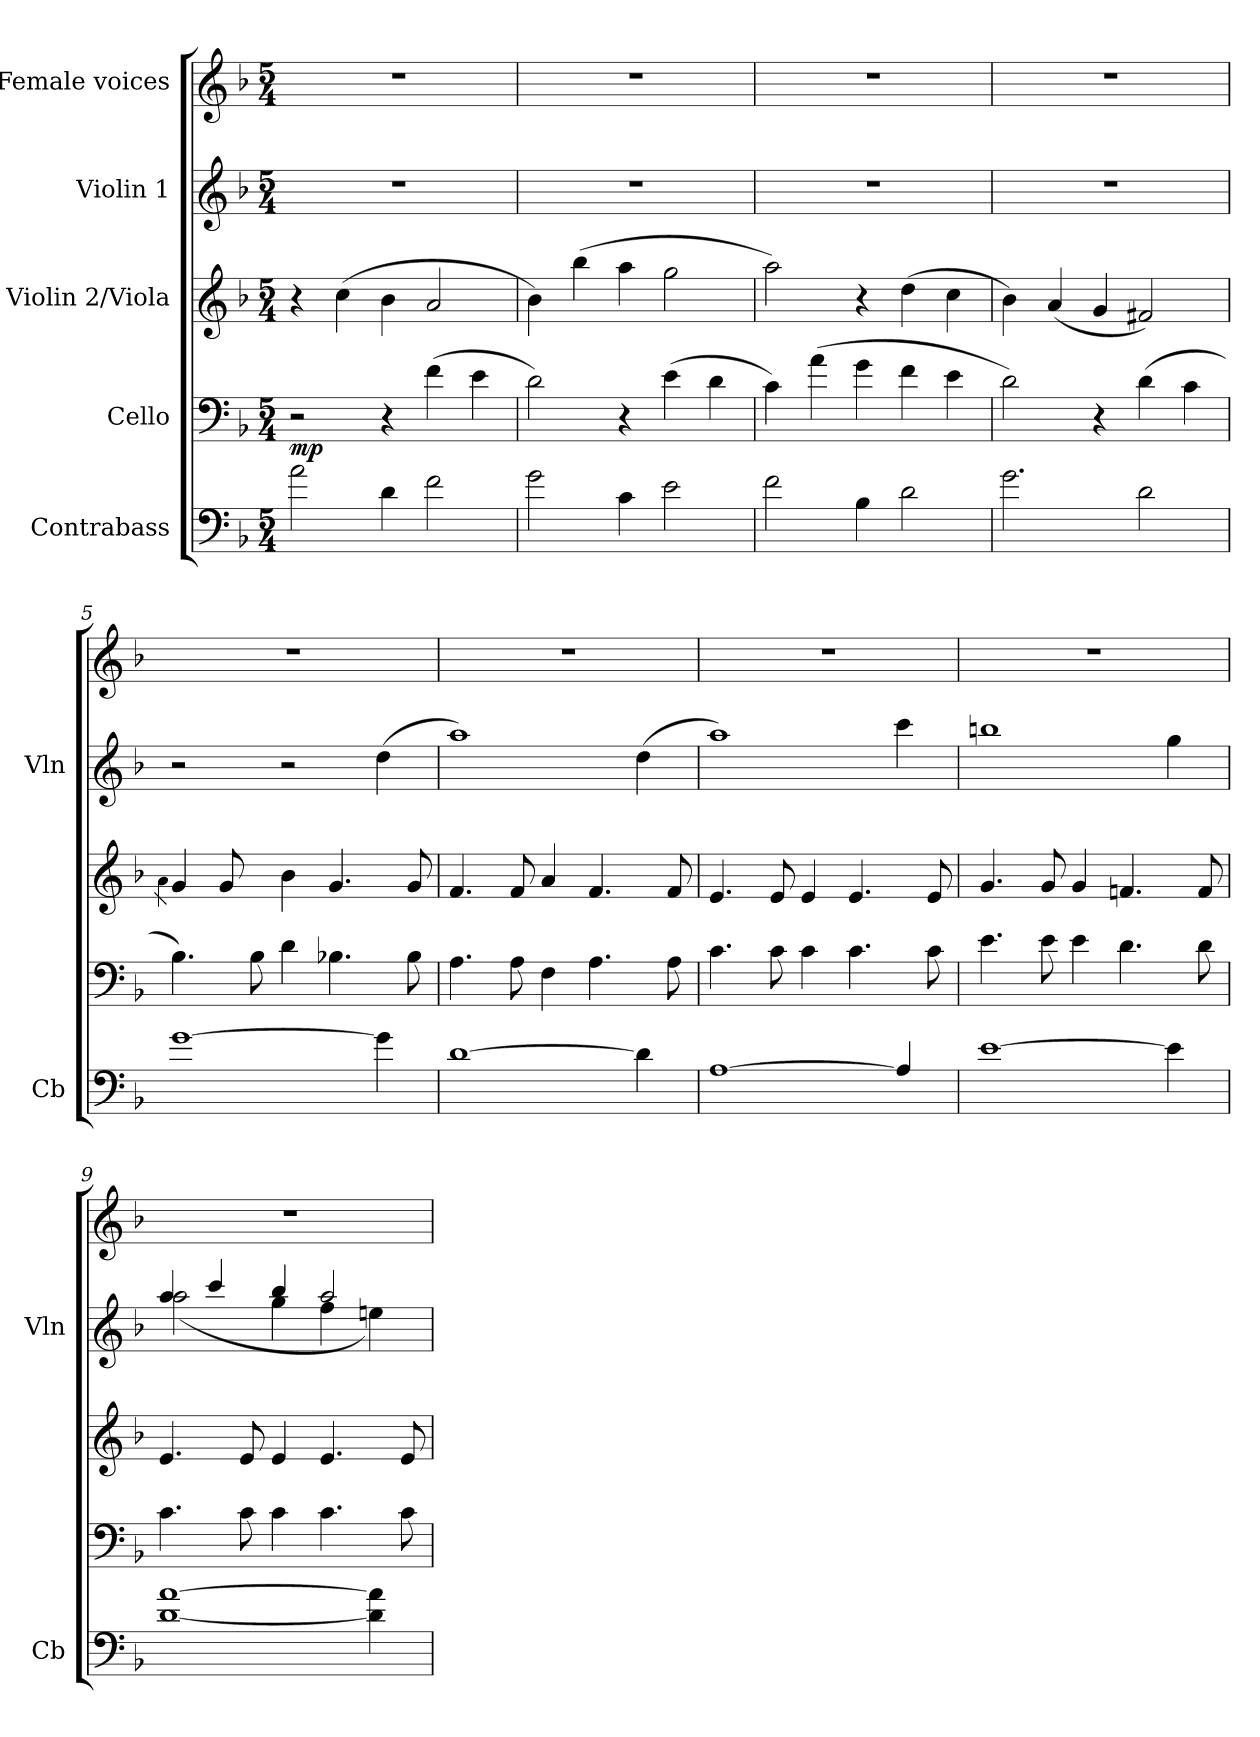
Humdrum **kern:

**kern	**dynam	**kern	**kern	**dynam	**kern	**kern
*part5	*part5	*part4	*part3	*part3	*part2	*part1
*staff5	*staff5	*staff4	*staff3	*staff3	*staff2	*staff1
*I"Contrabass	*	*I"Cello	*I"Violin 2/Viola	*	*I"Violin 1	*I"Female voices
*I'Cb	*	*	*	*	*I'Vln	*
*clefF4	*	*clefF4	*clefG2	*	*clefG2	*clefG2
*ITrd7c12	*	*	*	*	*	*
*k[b-]	*	*k[b-]	*k[b-]	*	*k[b-]	*k[b-]
*F:	*	*F:	*F:	*	*F:	*F:
*M5/4	*	*M5/4	*M5/4	*	*M5/4	*M5/4
=1	=1	=1	=1	=1	=1	=1
!	!LO:DY:a	!	!	!LO:DY:a	!LO:N:vis=1	!LO:N:vis=1
!	!	!	!	!LO:DY:n=1:a	!	!
!	!	!	!	!LO:DY:n=2:b	!	!
2A\	mp	2r	4r	mp mf mf	4%5r	4%5r
.	.	.	(>4cc\	.	.	.
4D\	.	4r	4b-\	.	.	.
2F\	.	(>4f\	2a/	.	.	.
.	.	4e\	.	.	.	.
=2	=2	=2	=2	=2	=2	=2
!	!	!	!	!	!LO:N:vis=1	!LO:N:vis=1
2G\	.	2d\)	4b-\)	.	4%5r	4%5r
.	.	.	(>4bb-\	.	.	.
4C\	.	4r	4aa\	.	.	.
2E\	.	(>4e\	2gg\	.	.	.
.	.	4d\	.	.	.	.
=3	=3	=3	=3	=3	=3	=3
!	!	!	!	!	!LO:N:vis=1	!LO:N:vis=1
2F\	.	4c\)	2aa\)	.	4%5r	4%5r
.	.	(>4a\	.	.	.	.
4BB-\	.	4g\	4r	.	.	.
2D\	.	4f\	(>4dd\	.	.	.
.	.	4e\	4cc\	.	.	.
=4	=4	=4	=4	=4	=4	=4
!	!	!	!	!	!LO:N:vis=1	!LO:N:vis=1
2.G\	.	2d\)	4b-\)	.	4%5r	4%5r
.	.	.	(<4a/	.	.	.
.	.	4r	4g/	.	.	.
2D\	.	(>4d\	2f#X/)	.	.	.
.	.	4c\	.	.	.	.
=5	=5	=5	=5	=5	=5	=5
*	*	*	*^	*	*	*
.	.	.	.	4qa\	.	.	.
!	!	!	!	!	!	!	!LO:N:vis=1
[>1G	.	4.B-\)	4g/	4ryy	.	2r	4%5r
.	.	.	1ryy	8g/	.	.	.
.	.	8B-\	.	8ryy	.	.	.
.	.	4d\	.	4b-\	.	2r	.
.	.	4.B-X\	.	4.g/	.	.	.
4G\]	.	.	.	.	.	(>4dd\	.
.	.	8B-\	.	8g/	.	.	.
!!LO:LB:g=z
=6	=6	=6	=6	=6	=6	=6	=6
!	!	!	!	!	!	!	!LO:N:vis=1
*	*	*	*v	*v	*	*	*
[>1D	.	4.A\	4.f/	.	1aa)	4%5r
.	.	8A\	8f/	.	.	.
.	.	4F\	4a/	.	.	.
.	.	4.A\	4.f/	.	.	.
4D\]	.	.	.	.	(>4dd\	.
.	.	8A\	8f/	.	.	.
=7	=7	=7	=7	=7	=7	=7
!	!	!	!	!	!	!LO:N:vis=1
[<1AA	.	4.c\	4.e/	.	1aa)	4%5r
.	.	8c\	8e/	.	.	.
.	.	4c\	4e/	.	.	.
.	.	4.c\	4.e/	.	.	.
4AA/]	.	.	.	.	4ccc\	.
.	.	8c\	8e/	.	.	.
=8	=8	=8	=8	=8	=8	=8
!	!	!	!	!	!	!LO:N:vis=1
[>1E	.	4.e\	4.g/	.	1bbn	4%5r
.	.	8e\	8g/	.	.	.
.	.	4e\	4g/	.	.	.
.	.	4.d\	4.fn/	.	.	.
4E\]	.	.	.	.	4gg\	.
.	.	8d\	8f/	.	.	.
=9	=9	=9	=9	=9	=9	=9
*	*	*	*	*	*^	*
!	!	!	!	!	!	!	!LO:N:vis=1
[<1D [>1A	.	4.c\	4.e/	.	4aa/	(>2aa\	4%5r
.	.	.	.	.	4ccc/	.	.
.	.	8c\	8e/	.	.	.	.
.	.	4c\	4e/	.	4bb-/	4gg\	.
.	.	4.c\	4.e/	.	2aa/	4ff\	.
4D\] 4A\]	.	.	.	.	.	4een\)	.
.	.	8c\	8e/	.	.	.	.
*	*	*	*	*	*v	*v	*
=	=	=	=	=	=	=
*-	*-	*-	*-	*-	*-	*-
